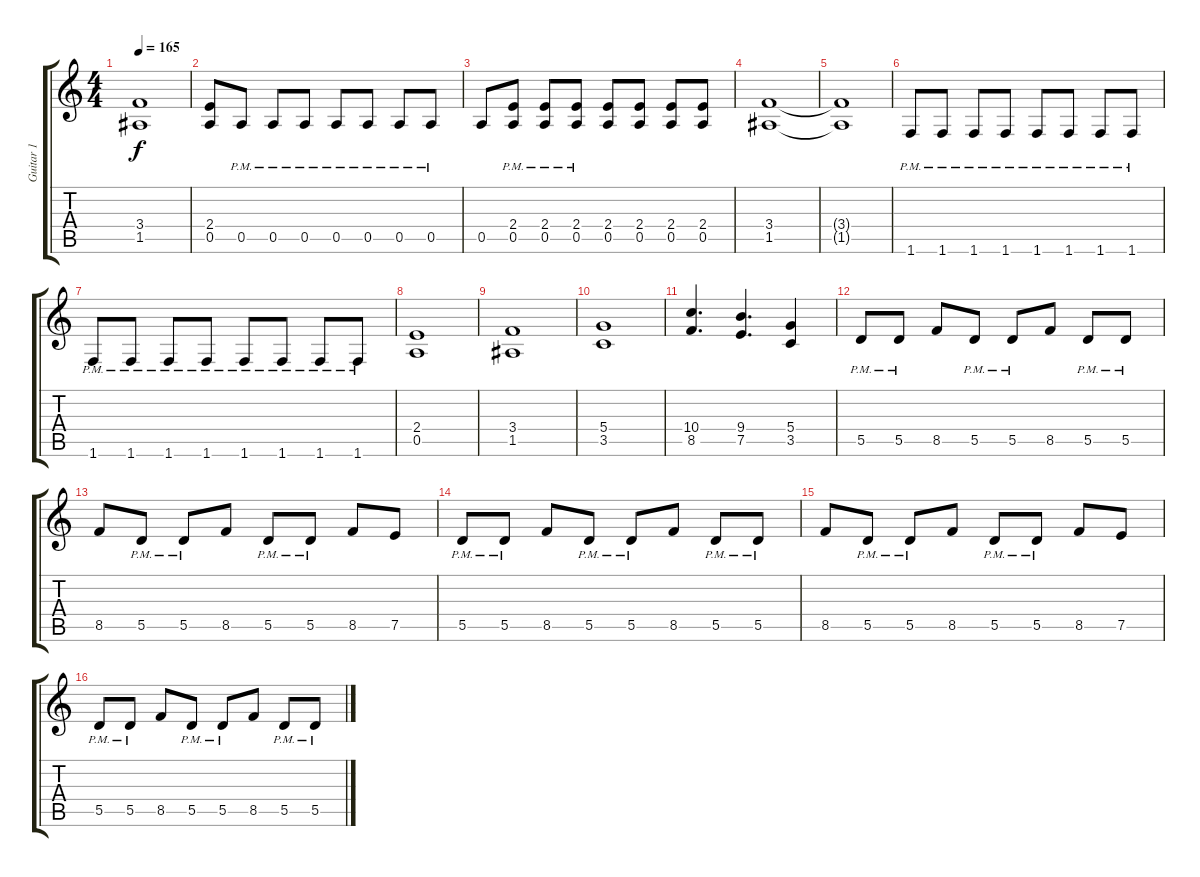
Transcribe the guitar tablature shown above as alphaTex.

\track ("Guitar 1" "Guitar 1") {instrument distortionguitar}
\staff {score tabs}
\tuning (E4 B3 G3 D3 A2 E2) {hide}
\ts (4 4)
\tempo 165
\clef g2
\ks c
(3.4{t} 1.5{t}).1{dy f} |
(2.4 0.5).8 0.5{pm}.8 0.5{pm}.8 0.5{pm}.8 0.5{pm}.8 0.5{pm}.8 0.5{pm}.8 0.5{pm}.8 |
0.5.8 (2.4 0.5{pm}).8 (2.4 0.5{pm}).8 (2.4 0.5{pm}).8 (2.4 0.5).8 (2.4 0.5).8 (2.4 0.5).8 (2.4 0.5).8 |
(3.4 1.5).1{instrument distortionguitar} |
(3.4{t} 1.5{t}).1 |
1.6{pm}.8 1.6{pm}.8 1.6{pm}.8 1.6{pm}.8 1.6{pm}.8 1.6{pm}.8 1.6{pm}.8 1.6{pm}.8 |
1.6{pm}.8 1.6{pm}.8 1.6{pm}.8 1.6{pm}.8 1.6{pm}.8 1.6{pm}.8 1.6{pm}.8 1.6{pm}.8 |
(2.4 0.5).1 |
(3.4 1.5).1 |
(5.4 3.5).1 |
(10.4 8.5).4{d} (9.4 7.5).4{d} (5.4 3.5).4 |
5.5{pm}.8 5.5{pm}.8 8.5.8 5.5{pm}.8 5.5{pm}.8 8.5.8 5.5{pm}.8 5.5{pm}.8 |
8.5.8 5.5{pm}.8 5.5{pm}.8 8.5.8 5.5{pm}.8 5.5{pm}.8 8.5.8 7.5.8 |
5.5{pm}.8 5.5{pm}.8 8.5.8 5.5{pm}.8 5.5{pm}.8 8.5.8 5.5{pm}.8 5.5{pm}.8 |
8.5.8 5.5{pm}.8 5.5{pm}.8 8.5.8 5.5{pm}.8 5.5{pm}.8 8.5.8 7.5.8 |
5.5{pm}.8 5.5{pm}.8 8.5.8 5.5{pm}.8 5.5{pm}.8 8.5.8 5.5{pm}.8 5.5{pm}.8
